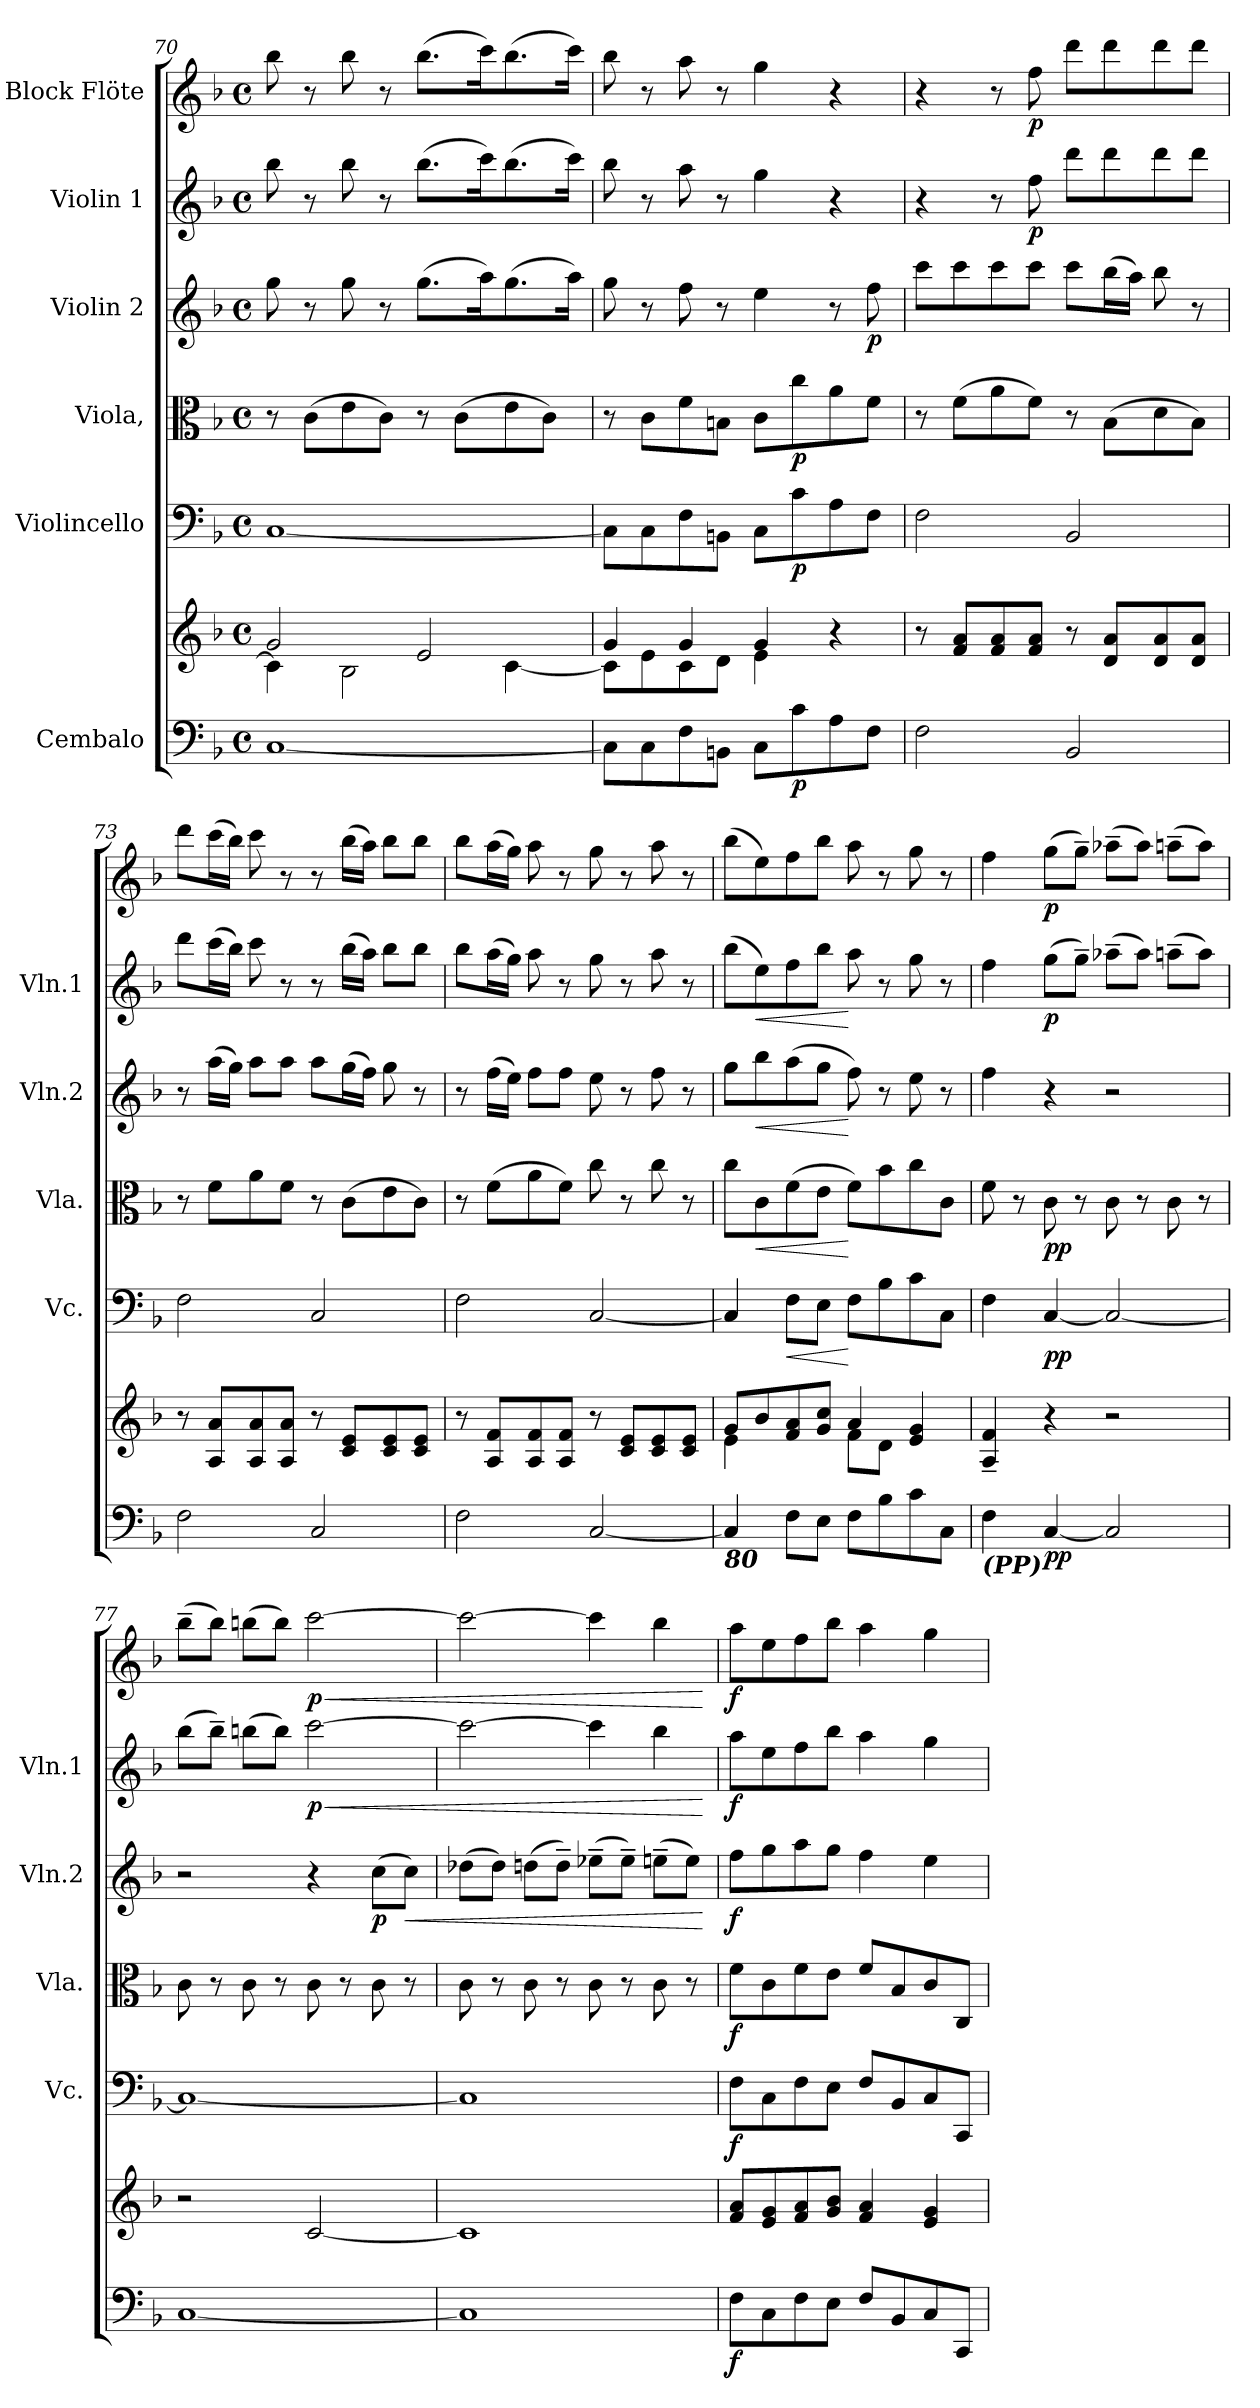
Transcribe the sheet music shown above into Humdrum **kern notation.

**kern	**kern	**dynam	**kern	**dynam	**kern	**dynam	**kern	**dynam	**kern	**dynam	**kern	**dynam
*part6	*part6	*part6	*part5	*part5	*part4	*part4	*part3	*part3	*part2	*part2	*part1	*part1
*staff7	*staff6	*staff6/7	*staff5	*staff5	*staff4	*staff4	*staff3	*staff3	*staff2	*staff2	*staff1	*staff1
*I"Cembalo	*	*	*I"Violincello	*	*I"Viola,	*	*I"Violin 2	*	*I"Violin 1	*	*I"Block Flöte	*
*	*	*	*I'Vc.	*	*I'Vla.	*	*I'Vln.2	*	*I'Vln.1	*	*	*
*clefF4	*clefG2	*	*clefF4	*	*clefC3	*	*clefG2	*	*clefG2	*	*clefG2	*
*k[b-]	*k[b-]	*	*k[b-]	*	*k[b-]	*	*k[b-]	*	*k[b-]	*	*k[b-]	*
*M4/4	*M4/4	*	*M4/4	*	*M4/4	*	*M4/4	*	*M4/4	*	*M4/4	*
*met(c)	*met(c)	*	*met(c)	*	*met(c)	*	*met(c)	*	*met(c)	*	*met(c)	*
=70	=70	=70	=70	=70	=70	=70	=70	=70	=70	=70	=70	=70
*	*^	*	*	*	*	*	*	*	*	*	*	*
[1C	2g/	4c\]	.	[1C	.	8r	.	8gg\	.	8bb-\	.	8bb-\	.
.	.	.	.	.	.	(8c\L	.	8r	.	8r	.	8r	.
.	.	2B-\	.	.	.	8e\	.	8gg\	.	8bb-\	.	8bb-\	.
.	.	.	.	.	.	8c\J)	.	8r	.	8r	.	8r	.
.	2e/	.	.	.	.	8r	.	(8.gg\L	.	(8.bb-\L	.	(8.bb-\L	.
.	.	.	.	.	.	(8c\L	.	.	.	.	.	.	.
.	.	.	.	.	.	.	.	16aa\K)	.	16ccc\K)	.	16ccc\K)	.
.	.	[4c\	.	.	.	8e\	.	(8.gg\	.	(8.bb-\	.	(8.bb-\	.
.	.	.	.	.	.	8c\J)	.	.	.	.	.	.	.
.	.	.	.	.	.	.	.	16aa\Jk)	.	16ccc\Jk)	.	16ccc\Jk)	.
=71	=71	=71	=71	=71	=71	=71	=71	=71	=71	=71	=71	=71	=71
8C\L]	4g/	8c\L]	.	8C\L]	.	8r	.	8gg\	.	8bb-\	.	8bb-\	.
8C\	.	8e\	.	8C\	.	8c\L	.	8r	.	8r	.	8r	.
8F\	4g/	8c\	.	8F\	.	8f\	.	8ff\	.	8aa\	.	8aa\	.
8BBn\J	.	8d\J	.	8BBn\J	.	8Bn\J	.	8r	.	8r	.	8r	.
8C\L	4g/	4e\	.	8C\L	.	8c\L	.	4ee\	.	4gg\	.	4gg\	.
!	!	!	!LO:DY:b=2	!	!LO:DY:b	!	!LO:DY:b	!	!	!	!	!	!
8c\	.	.	p	8c\	p	8cc\	p	.	.	.	.	.	.
8A\	4r	4ryy	.	8A\	.	8a\	.	8r	.	4r	.	4r	.
!	!	!	!	!	!	!	!	!	!LO:DY:b	!	!	!	!
8F\J	.	.	.	8F\J	.	8f\J	.	8ff\	p	.	.	.	.
*	*v	*v	*	*	*	*	*	*	*	*	*	*	*
=72	=72	=72	=72	=72	=72	=72	=72	=72	=72	=72	=72	=72
2F\	8r	.	2F\	.	8r	.	8ccc\L	.	4r	.	4r	.
.	8f/ 8a/L	.	.	.	(8f\L	.	8ccc\	.	.	.	.	.
.	8f/ 8a/	.	.	.	8a\	.	8ccc\	.	8r	.	8r	.
!	!	!	!	!	!	!	!	!	!	!LO:DY:b	!	!LO:DY:b
.	8f/ 8a/J	.	.	.	8f\J)	.	8ccc\J	.	8ff\	p	8ff\	p
2BB-/	8r	.	2BB-/	.	8r	.	8ccc\L	.	8ddd\L	.	8ddd\L	.
.	8d/ 8a/L	.	.	.	(8B-\L	.	(16bb-\L	.	8ddd\	.	8ddd\	.
.	.	.	.	.	.	.	16aa\JJ)	.	.	.	.	.
.	8d/ 8a/	.	.	.	8d\	.	8bb-\	.	8ddd\	.	8ddd\	.
.	8d/ 8a/J	.	.	.	8B-\J)	.	8r	.	8ddd\J	.	8ddd\J	.
=73	=73	=73	=73	=73	=73	=73	=73	=73	=73	=73	=73	=73
2F\	8r	.	2F\	.	8r	.	8r	.	8ddd\L	.	8ddd\L	.
.	8A/ 8a/L	.	.	.	8f\L	.	(16aa\LL	.	(16ccc\L	.	(16ccc\L	.
.	.	.	.	.	.	.	16gg\JJ)	.	16bb-\JJ)	.	16bb-\JJ)	.
.	8A/ 8a/	.	.	.	8a\	.	8aa\L	.	8ccc\	.	8ccc\	.
.	8A/ 8a/J	.	.	.	8f\J	.	8aa\J	.	8r	.	8r	.
2C/	8r	.	2C/	.	8r	.	8aa\L	.	8r	.	8r	.
.	8c/ 8e/L	.	.	.	(8c\L	.	(16gg\L	.	(16bb-\LL	.	(16bb-\LL	.
.	.	.	.	.	.	.	16ff\JJ)	.	16aa\JJ)	.	16aa\JJ)	.
.	8c/ 8e/	.	.	.	8e\	.	8gg\	.	8bb-\L	.	8bb-\L	.
.	8c/ 8e/J	.	.	.	8c\J)	.	8r	.	8bb-\J	.	8bb-\J	.
!!LO:LB:g=z
=74	=74	=74	=74	=74	=74	=74	=74	=74	=74	=74	=74	=74
2F\	8r	.	2F\	.	8r	.	8r	.	8bb-\L	.	8bb-\L	.
.	8A/ 8f/L	.	.	.	(8f\L	.	(16ff\LL	.	(16aa\L	.	(16aa\L	.
.	.	.	.	.	.	.	16ee\JJ)	.	16gg\JJ)	.	16gg\JJ)	.
.	8A/ 8f/	.	.	.	8a\	.	8ff\L	.	8aa\	.	8aa\	.
.	8A/ 8f/J	.	.	.	8f\J)	.	8ff\J	.	8r	.	8r	.
[2C/	8r	.	[2C/	.	8cc\	.	8ee\	.	8gg\	.	8gg\	.
.	8c/ 8e/L	.	.	.	8r	.	8r	.	8r	.	8r	.
.	8c/ 8e/	.	.	.	8cc\	.	8ff\	.	8aa\	.	8aa\	.
.	8c/ 8e/J	.	.	.	8r	.	8r	.	8r	.	8r	.
=75	=75	=75	=75	=75	=75	=75	=75	=75	=75	=75	=75	=75
*	*^	*	*	*	*	*	*	*	*	*	*	*
!LO:TX:b:Bi:t=80	!	!	!	!	!	!	!	!	!	!	!	!	!
4C/]	8g/L	4e\	.	4C/]	.	8cc\L	.	8gg\L	.	(8bb-\L	.	(8bb-\L	.
!	!	!	!	!	!	!	!LO:HP:b	!	!LO:HP:b	!	!LO:HP:b	!	!
.	8b-/	.	.	.	.	8c\	<	8bb-\	<	8ee\)	<	8ee\)	.
!	!	!	!	!	!LO:HP:b	!	!	!	!	!	!	!	!
8F\L	8f/ 8a/	4ryy	.	8F\L	<	(8f\	.	(8aa\	.	8ff\	.	8ff\	.
8E\J	8g/ 8cc/J	.	.	8E\J	.	8e\J	.	8gg\J	.	8bb-\J	.	8bb-\J	.
8F\L	4a/	8f\L	.	8F\L	[	8f\L)	[	8ff\)	[	8aa\	[	8aa\	.
8B-\	.	8d\J	.	8B-\	.	8b-\	.	8r	.	8r	.	8r	.
8c\	4e/ 4g/	4ryy	.	8c\	.	8cc\	.	8ee\	.	8gg\	.	8gg\	.
8C\J	.	.	.	8C\J	.	8c\J	.	8r	.	8r	.	8r	.
*	*v	*v	*	*	*	*	*	*	*	*	*	*	*
=76	=76	=76	=76	=76	=76	=76	=76	=76	=76	=76	=76	=76
!LO:TX:b:Bi:t=(PP)	!	!	!	!	!	!	!	!	!	!	!	!
4F\	4A/~ 4f/~	.	4F\	.	8f\	.	4ff\	.	4ff\	.	4ff\	.
.	.	.	.	.	8r	.	.	.	.	.	.	.
!	!	!LO:DY:b=2	!	!LO:DY:b	!	!LO:DY:b	!	!	!	!LO:DY:b	!	!LO:DY:b
[4C/	4r	pp	[4C/	pp	8c\	pp	4r	.	(8gg\L	p	(8gg\L	p
.	.	.	.	.	8r	.	.	.	8gg~\J)	.	8gg~\J)	.
2C/]	2r	.	2C/_	.	8c\	.	2r	.	(8aa-X~\L	.	(8aa-X~\L	.
.	.	.	.	.	8r	.	.	.	8aa-\J)	.	8aa-\J)	.
.	.	.	.	.	8c\	.	.	.	(8aan~\L	.	(8aan~\L	.
.	.	.	.	.	8r	.	.	.	8aa\J)	.	8aa\J)	.
=77	=77	=77	=77	=77	=77	=77	=77	=77	=77	=77	=77	=77
[1C	2r	.	1C_	.	8c\	.	2r	.	(8bb-\L	.	(8bb-~\L	.
.	.	.	.	.	8r	.	.	.	8bb-~\J)	.	8bb-\J)	.
.	.	.	.	.	8c\	.	.	.	(8bbn\L	.	(8bbn\L	.
.	.	.	.	.	8r	.	.	.	8bb\J)	.	8bb\J)	.
!	!	!	!	!	!	!	!	!	!	!LO:HP:b	!	!LO:HP:b
!	!	!	!	!	!	!	!	!	!	!LO:DY:n=1:b	!	!LO:DY:n=1:b
.	[2c/	.	.	.	8c\	.	4r	.	[2ccc\	< p	[2ccc\	< p
.	.	.	.	.	8r	.	.	.	.	.	.	.
!	!	!	!	!	!	!	!	!LO:DY:b	!	!	!	!
.	.	.	.	.	8c\	.	(8cc\L	p	.	.	.	.
!	!	!	!	!	!	!	!	!LO:HP:b	!	!	!	!
.	.	.	.	.	8r	.	8cc\J)	<	.	.	.	.
=78	=78	=78	=78	=78	=78	=78	=78	=78	=78	=78	=78	=78
1C]	1c]	.	1C]	.	8c\	.	(8dd-X\L	.	2ccc\_	.	2ccc\_	.
.	.	.	.	.	8r	.	8dd-\J)	.	.	.	.	.
.	.	.	.	.	8c\	.	(8ddn\L	.	.	.	.	.
.	.	.	.	.	8r	.	8dd~\J)	.	.	.	.	.
.	.	.	.	.	8c\	.	(8ee-X~\L	.	4ccc\]	.	4ccc\]	.
.	.	.	.	.	8r	.	8ee-~\J)	.	.	.	.	.
.	.	.	.	.	8c\	.	(8een~\L	.	4bb-\	.	4bb-\	.
.	.	.	.	.	8r	.	8ee\J)	.	.	.	.	.
.	.	.	.	.	.	.	.	[	.	[	.	[
=79	=79	=79	=79	=79	=79	=79	=79	=79	=79	=79	=79	=79
!	!	!LO:DY:b=2	!	!LO:DY:b	!	!LO:DY:b	!	!LO:DY:b	!	!LO:DY:b	!	!LO:DY:b
8F\L	8f/ 8a/L	f	8F\L	f	8f\L	f	8ff\L	f	8aa\L	f	8aa\L	f
8C\	8e/ 8g/	.	8C\	.	8c\	.	8gg\	.	8ee\	.	8ee\	.
8F\	8f/ 8a/	.	8F\	.	8f\	.	8aa\	.	8ff\	.	8ff\	.
8E\J	8g/ 8b-/J	.	8E\J	.	8e\J	.	8gg\J	.	8bb-\J	.	8bb-\J	.
8F/L	4f/ 4a/	.	8F/L	.	8f/L	.	4ff\	.	4aa\	.	4aa\	.
8BB-/	.	.	8BB-/	.	8B-/	.	.	.	.	.	.	.
8C/	4e/ 4g/	.	8C/	.	8c/	.	4ee\	.	4gg\	.	4gg\	.
8CC/J	.	.	8CC/J	.	8C/J	.	.	.	.	.	.	.
=	=	=	=	=	=	=	=	=	=	=	=	=
*-	*-	*-	*-	*-	*-	*-	*-	*-	*-	*-	*-	*-
